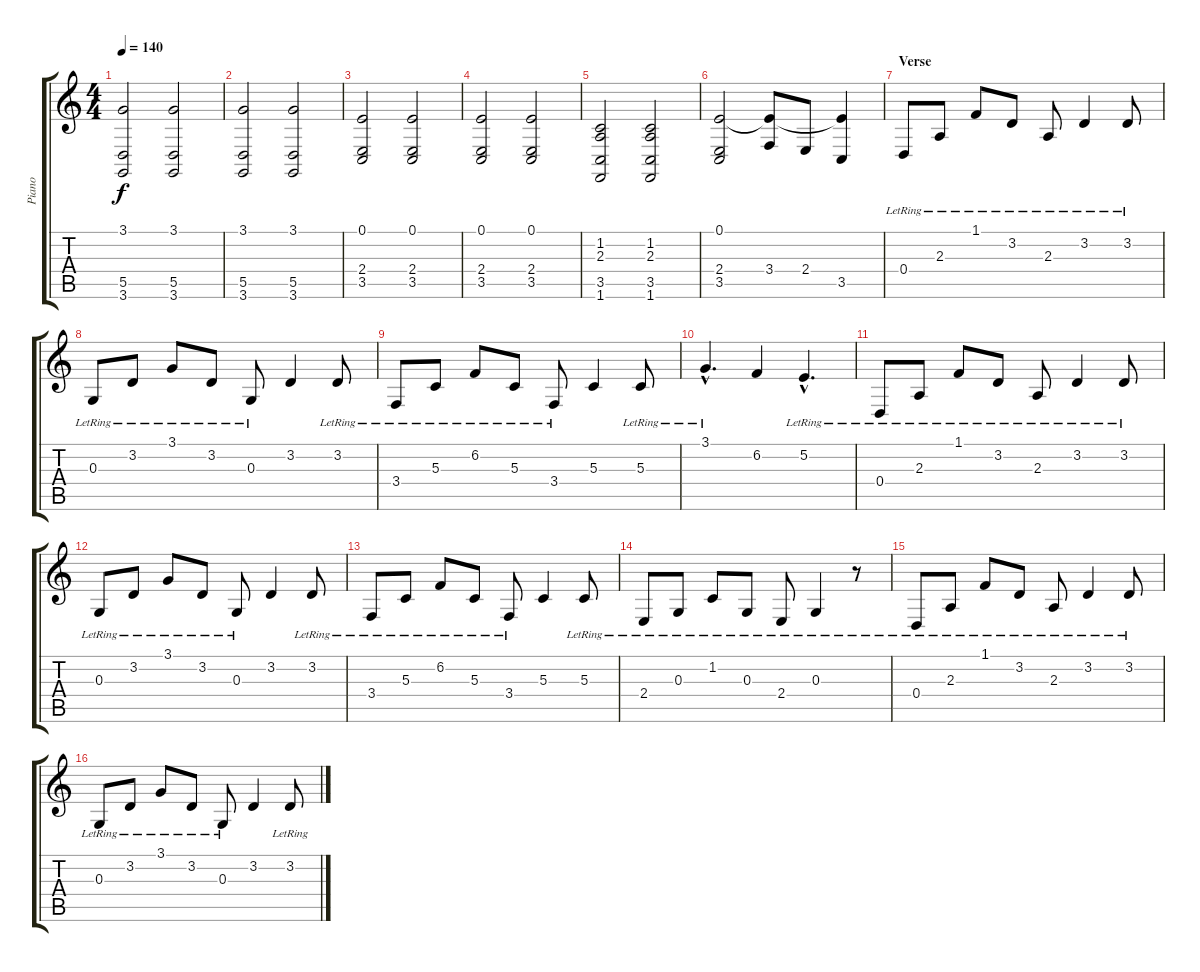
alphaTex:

\track ("Piano" "Piano") {instrument acousticgrandpiano}
\staff {score tabs}
\tuning (E4 B3 G3 D3 A2 E2) {hide}
\ts (4 4)
\tempo 140
\clef g2
\ks c
(3.1 5.5 3.6).2{dy f} (3.1 5.5 3.6).2 |
(3.1 5.5 3.6).2 (3.1 5.5 3.6).2 |
(0.1 2.4 3.5).2 (0.1 2.4 3.5).2 |
(0.1 2.4 3.5).2 (0.1 2.4 3.5).2 |
(1.2 2.3 3.5 1.6).2 (1.2 2.3 3.5 1.6).2 |
(0.1 2.4 3.5).2 (0.1{t} 3.4).8 2.4.8 (0.1{t} 3.5).4 |
\section ("" "Verse")
0.4{lr}.8 2.3{lr}.8 1.1{lr}.8 3.2{lr}.8 2.3{lr}.8 3.2{lr}.4 3.2{lr}.8 |
0.3{lr}.8 3.2{lr}.8 3.1{lr}.8 3.2{lr}.8 0.3{lr}.8 3.2.4 3.2{lr}.8 |
3.4{lr}.8 5.3{lr}.8 6.2{lr}.8 5.3{lr}.8 3.4{lr}.8 5.3.4 5.3{lr}.8 |
3.1{hac lr}.4{d} 6.2.4 5.2{hac lr}.4{d} |
0.4{lr}.8 2.3{lr}.8 1.1{lr}.8 3.2{lr}.8 2.3{lr}.8 3.2{lr}.4 3.2{lr}.8 |
0.3{lr}.8 3.2{lr}.8 3.1{lr}.8 3.2{lr}.8 0.3{lr}.8 3.2.4 3.2{lr}.8 |
3.4{lr}.8 5.3{lr}.8 6.2{lr}.8 5.3{lr}.8 3.4{lr}.8 5.3.4 5.3{lr}.8 |
2.4{lr}.8 0.3{lr}.8 1.2{lr}.8 0.3{lr}.8 2.4{lr}.8 0.3{lr}.4 r.8 |
0.4{lr}.8 2.3{lr}.8 1.1{lr}.8 3.2{lr}.8 2.3{lr}.8 3.2{lr}.4 3.2{lr}.8 |
0.3{lr}.8 3.2{lr}.8 3.1{lr}.8 3.2{lr}.8 0.3{lr}.8 3.2.4 3.2{lr}.8
